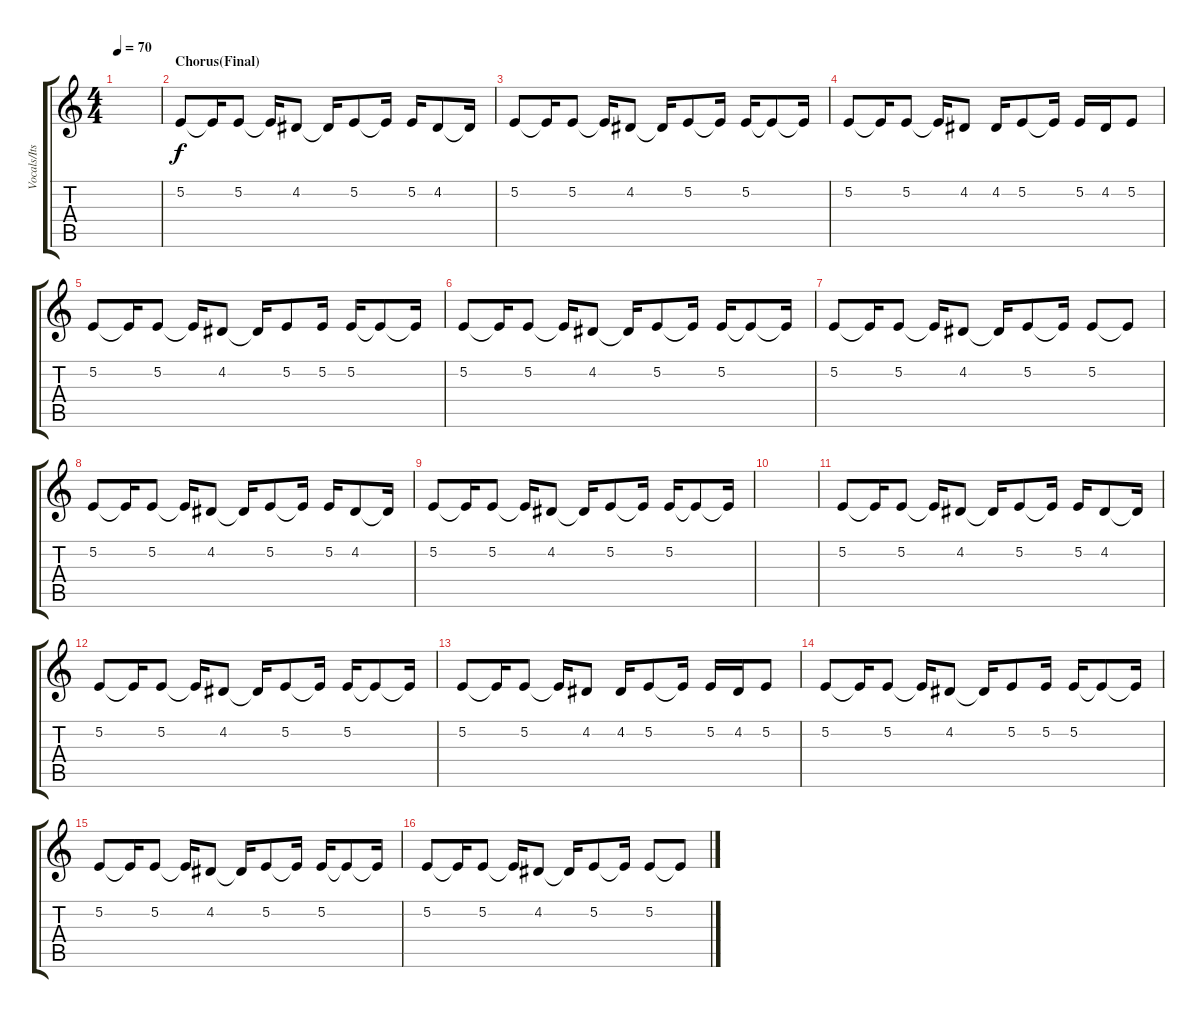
\track ("Vocals/Itsbcn" "Vocals/Its") {instrument lead8bassandlead}
\staff {score tabs}
\tuning (E4 B3 G3 D3 A2 E2) {hide}
\ts (4 4)
\tempo 70
\clef g2
\ks c
|
\section ("" "Chorus(Final)")
5.2.8 5.2{t}.16 5.2.8 5.2{t}.16 4.2.8 4.2{t}.16 5.2.8 5.2{t}.16 5.2.16 4.2.8 4.2{t}.16 |
5.2.8 5.2{t}.16 5.2.8 5.2{t}.16 4.2.8 4.2{t}.16 5.2.8 5.2{t}.16 5.2.16 5.2{t}.8 5.2{t}.16 |
5.2.8 5.2{t}.16 5.2.8 5.2{t}.16 4.2.8 4.2.16 5.2.8 5.2{t}.16 5.2.16 4.2.16 5.2.8 |
5.2.8 5.2{t}.16 5.2.8 5.2{t}.16 4.2.8 4.2{t}.16 5.2.8 5.2.16 5.2.16 5.2{t}.8 5.2{t}.16 |
5.2.8 5.2{t}.16 5.2.8 5.2{t}.16 4.2.8 4.2{t}.16 5.2.8 5.2{t}.16 5.2.16 5.2{t}.8 5.2{t}.16 |
5.2.8 5.2{t}.16 5.2.8 5.2{t}.16 4.2.8 4.2{t}.16 5.2.8 5.2{t}.16 5.2.8 5.2{t}.8 |
5.2.8 5.2{t}.16 5.2.8 5.2{t}.16 4.2.8 4.2{t}.16 5.2.8 5.2{t}.16 5.2.16 4.2.8 4.2{t}.16 |
5.2.8 5.2{t}.16 5.2.8 5.2{t}.16 4.2.8 4.2{t}.16 5.2.8 5.2{t}.16 5.2.16 5.2{t}.8 5.2{t}.16 |
|
5.2.8 5.2{t}.16 5.2.8 5.2{t}.16 4.2.8 4.2{t}.16 5.2.8 5.2{t}.16 5.2.16 4.2.8 4.2{t}.16 |
5.2.8 5.2{t}.16 5.2.8 5.2{t}.16 4.2.8 4.2{t}.16 5.2.8 5.2{t}.16 5.2.16 5.2{t}.8 5.2{t}.16 |
5.2.8 5.2{t}.16 5.2.8 5.2{t}.16 4.2.8 4.2.16 5.2.8 5.2{t}.16 5.2.16 4.2.16 5.2.8 |
5.2.8 5.2{t}.16 5.2.8 5.2{t}.16 4.2.8 4.2{t}.16 5.2.8 5.2.16 5.2.16 5.2{t}.8 5.2{t}.16 |
5.2.8 5.2{t}.16 5.2.8 5.2{t}.16 4.2.8 4.2{t}.16 5.2.8 5.2{t}.16 5.2.16 5.2{t}.8 5.2{t}.16 |
5.2.8 5.2{t}.16 5.2.8 5.2{t}.16 4.2.8 4.2{t}.16 5.2.8 5.2{t}.16 5.2.8 5.2{t}.8
